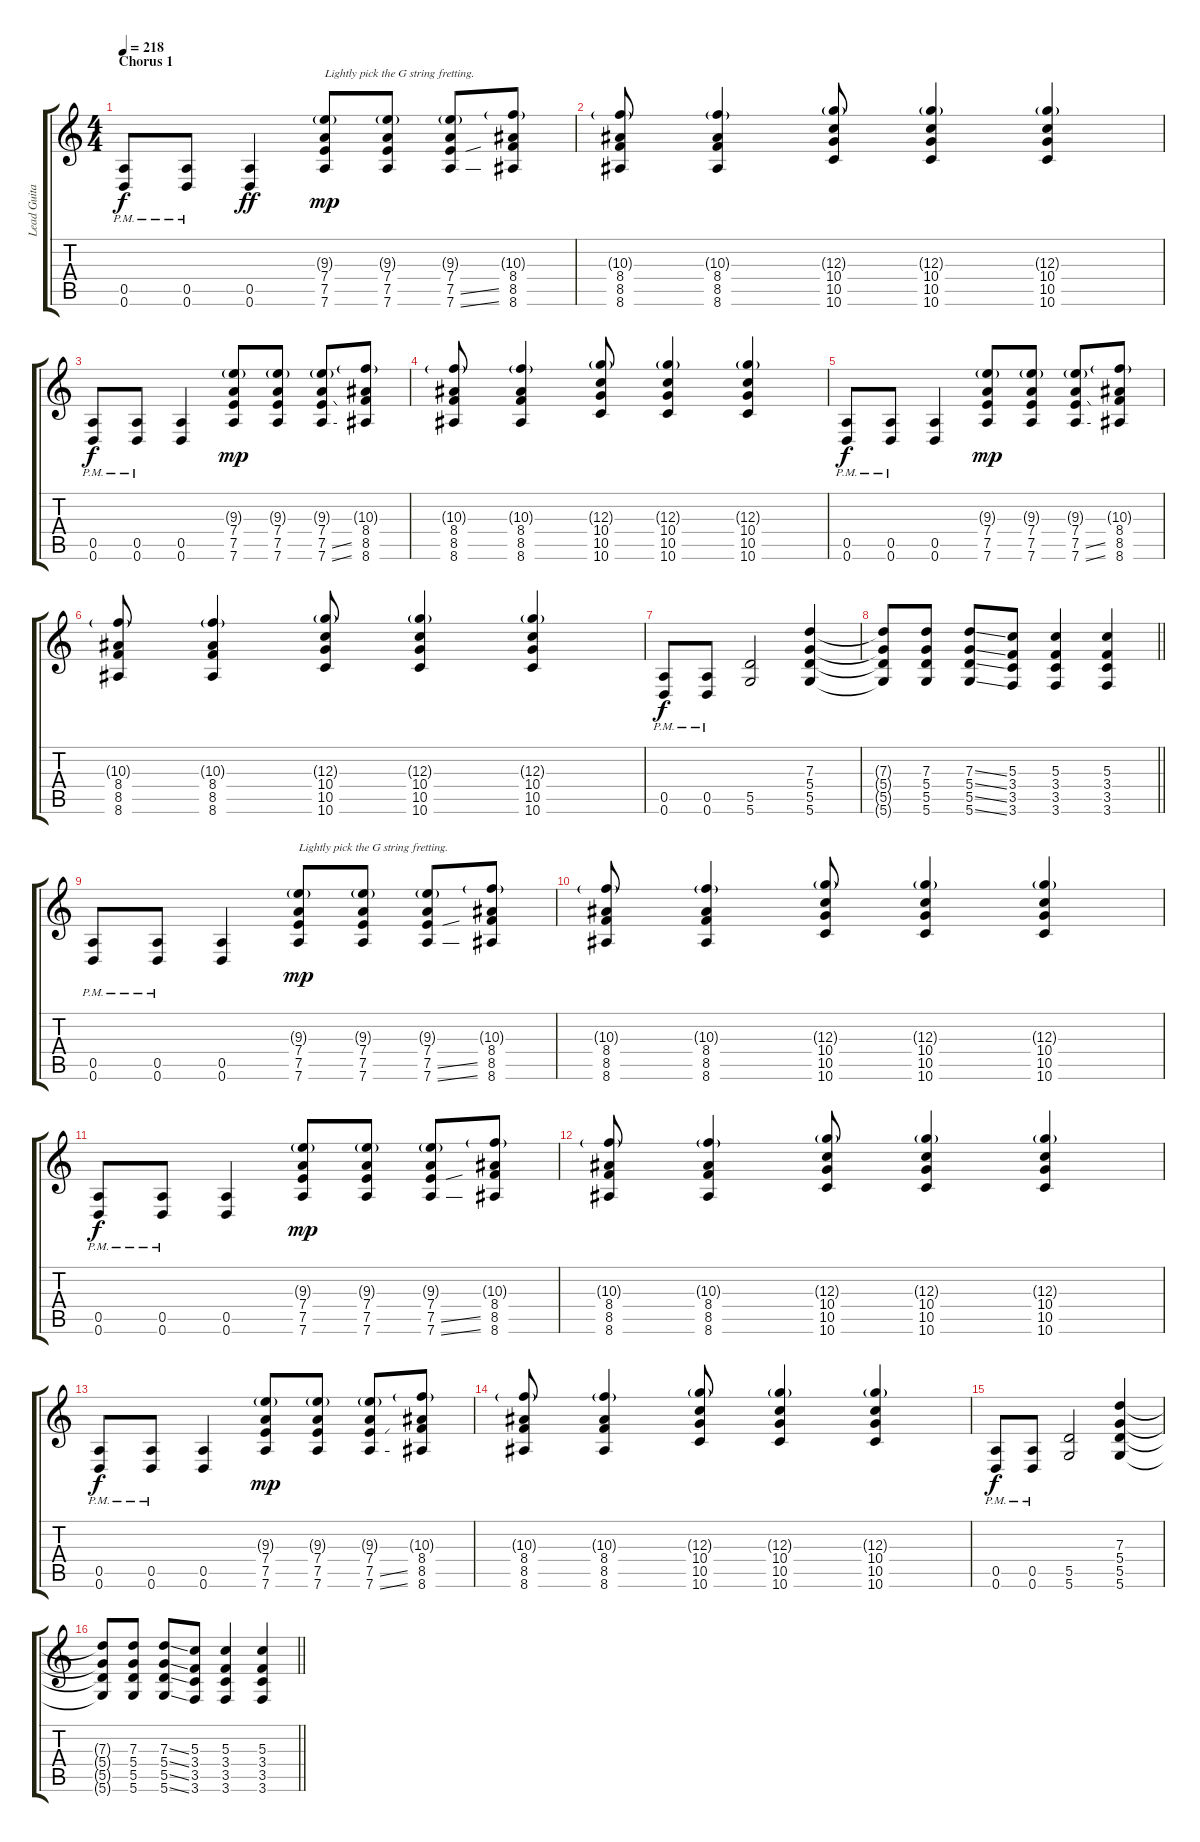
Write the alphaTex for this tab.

\track ("Lead Guitar [Tony Rombola]" "Lead Guita") {instrument distortionguitar}
\staff {score tabs}
\tuning (E4 B3 G3 D3 A2 D2) {hide}
\ts (4 4)
\section ("" "Chorus 1")
\tempo 218
\clef g2
\ks c
(0.5{pm} 0.6{pm}).8{dy f} (0.5{pm} 0.6{pm}).8 (0.5 0.6).4{dy ff} (9.3{g} 7.4 7.5 7.6).8{txt "Lightly pick the G string fretting." dy mp} (9.3{g} 7.4 7.5 7.6).8 (9.3{g} 7.4 7.5{ss} 7.6{ss}).8 (10.3{g} 8.4 8.5 8.6).8 |
(10.3{g} 8.4 8.5 8.6).8 (10.3{g} 8.4 8.5 8.6).4 (12.3{g} 10.4 10.5 10.6).8 (12.3{g} 10.4 10.5 10.6).4 (12.3{g} 10.4 10.5 10.6).4 |
(0.5{pm} 0.6{pm}).8{dy f} (0.5{pm} 0.6{pm}).8 (0.5 0.6).4 (9.3{g} 7.4 7.5 7.6).8{dy mp} (9.3{g} 7.4 7.5 7.6).8 (9.3{g} 7.4 7.5{ss} 7.6{ss}).8 (10.3{g} 8.4 8.5 8.6).8 |
(10.3{g} 8.4 8.5 8.6).8 (10.3{g} 8.4 8.5 8.6).4 (12.3{g} 10.4 10.5 10.6).8 (12.3{g} 10.4 10.5 10.6).4 (12.3{g} 10.4 10.5 10.6).4 |
(0.5{pm} 0.6{pm}).8{dy f} (0.5{pm} 0.6{pm}).8 (0.5 0.6).4 (9.3{g} 7.4 7.5 7.6).8{dy mp} (9.3{g} 7.4 7.5 7.6).8 (9.3{g} 7.4 7.5{ss} 7.6{ss}).8 (10.3{g} 8.4 8.5 8.6).8 |
(10.3{g} 8.4 8.5 8.6).8 (10.3{g} 8.4 8.5 8.6).4 (12.3{g} 10.4 10.5 10.6).8 (12.3{g} 10.4 10.5 10.6).4 (12.3{g} 10.4 10.5 10.6).4 |
(0.5{pm} 0.6{pm}).8{dy f} (0.5{pm} 0.6{pm}).8 (5.5 5.6).2 (7.3 5.4 5.5 5.6).4 |
\barLineRight lightlight
(7.3{t} 5.4{t} 5.5{t} 5.6{t}).8 (7.3 5.4 5.5 5.6).8 (7.3{ss} 5.4{ss} 5.5{ss} 5.6{ss}).8 (5.3 3.4 3.5 3.6).8 (5.3 3.4 3.5 3.6).4 (5.3 3.4 3.5 3.6).4 |
(0.5{pm} 0.6{pm}).8 (0.5{pm} 0.6{pm}).8 (0.5 0.6).4 (9.3{g} 7.4 7.5 7.6).8{txt "Lightly pick the G string fretting." dy mp} (9.3{g} 7.4 7.5 7.6).8 (9.3{g} 7.4 7.5{ss} 7.6{ss}).8 (10.3{g} 8.4 8.5 8.6).8 |
(10.3{g} 8.4 8.5 8.6).8 (10.3{g} 8.4 8.5 8.6).4 (12.3{g} 10.4 10.5 10.6).8 (12.3{g} 10.4 10.5 10.6).4 (12.3{g} 10.4 10.5 10.6).4 |
(0.5{pm} 0.6{pm}).8{dy f} (0.5{pm} 0.6{pm}).8 (0.5 0.6).4 (9.3{g} 7.4 7.5 7.6).8{dy mp} (9.3{g} 7.4 7.5 7.6).8 (9.3{g} 7.4 7.5{ss} 7.6{ss}).8 (10.3{g} 8.4 8.5 8.6).8 |
(10.3{g} 8.4 8.5 8.6).8 (10.3{g} 8.4 8.5 8.6).4 (12.3{g} 10.4 10.5 10.6).8 (12.3{g} 10.4 10.5 10.6).4 (12.3{g} 10.4 10.5 10.6).4 |
(0.5{pm} 0.6{pm}).8{dy f} (0.5{pm} 0.6{pm}).8 (0.5 0.6).4 (9.3{g} 7.4 7.5 7.6).8{dy mp} (9.3{g} 7.4 7.5 7.6).8 (9.3{g} 7.4 7.5{ss} 7.6{ss}).8 (10.3{g} 8.4 8.5 8.6).8 |
(10.3{g} 8.4 8.5 8.6).8 (10.3{g} 8.4 8.5 8.6).4 (12.3{g} 10.4 10.5 10.6).8 (12.3{g} 10.4 10.5 10.6).4 (12.3{g} 10.4 10.5 10.6).4 |
(0.5{pm} 0.6{pm}).8{dy f} (0.5{pm} 0.6{pm}).8 (5.5 5.6).2 (7.3 5.4 5.5 5.6).4 |
\barLineRight lightlight
(7.3{t} 5.4{t} 5.5{t} 5.6{t}).8 (7.3 5.4 5.5 5.6).8 (7.3{ss} 5.4{ss} 5.5{ss} 5.6{ss}).8 (5.3 3.4 3.5 3.6).8 (5.3 3.4 3.5 3.6).4 (5.3 3.4 3.5 3.6).4
